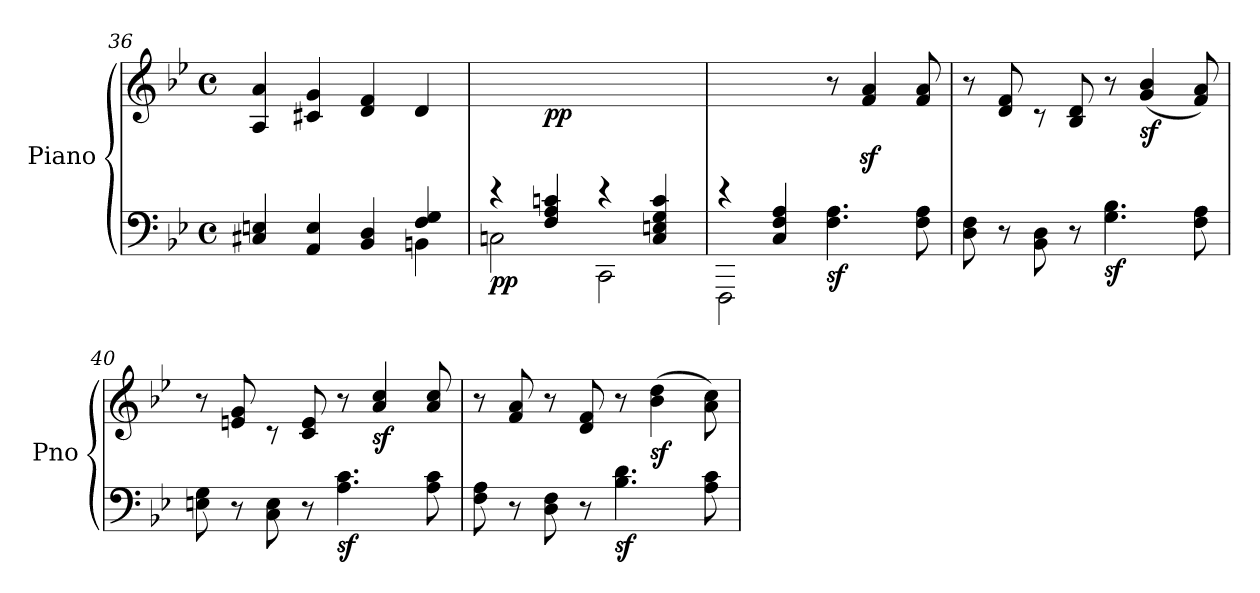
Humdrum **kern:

**kern	**kern	**dynam
*part1	*part1	*part1
*staff2	*staff1	*staff1/2
*I"Piano	*	*
*I'Pno	*	*
*clefF4	*clefG2	*
*k[b-e-]	*k[b-e-]	*
*M4/4	*M4/4	*
*met(c)	*met(c)	*
=36	=36	=36
*^	*	*
2.ryy	4C#X/ 4En/	4A/ 4a/	.
.	4AA/ 4E/	4c#X/ 4g/	.
.	4BB-/ 4D/	4d/ 4f/	.
4F/ 4G/	4BBn\	4d/	.
=37	=37	=37	=37
!	!	!	!LO:DY:b=2
4ryy	2Cn\	4rCC	pp
!	!	!	!LO:DY:b
4F/ 4A/ 4cn/	.	4ryy	pp
4ryy	2CC\	4rCC	.
4C/ 4En/ 4G/ 4c/	.	4ryy	.
!!LO:LB:g=z
=38	=38	=38	=38
4ryy	2FFF\	4rCC	.
4C/ 4F/ 4A/	.	4ryy	.
!	!	!	!LO:DY:b=2
2ryy	4.F\ 4.A\	8r	sf
.	.	4f/z< 4a/z<	.
.	8F\ 8A\	8f/ 8a/	.
!!LO:PB:g=z
=39	=39	=39	=39
*	*	*^	*
8ryy	8D\ 8F\	8r	8ryy	.
8r	8ryy	8ryy	8d/ 8f/	.
8ryy	8BB-\ 8D\	8rc	8ryy	.
8r	2ryy	8ryy	8B-/ 8d/	.
!	!	!	!	!LO:DY:b=2
4.G\ 4.B-\	.	8r	2ryy	sf
!	!	!	!	!LO:DY:b
.	.	(>4g/ 4b-/	.	sf
8F\ 8A\	8ryy	8f/ 8a/)	.	.
=40	=40	=40	=40	=40
8ryy	8En\ 8G\	8r	8ryy	.
8r	8ryy	8ryy	8en/ 8g/	.
8ryy	8C\ 8E\	8rc	8ryy	.
8r	2ryy	8ryy	8c/ 8e/	.
!	!	!	!	!LO:DY:b=2
4.A\ 4.c\	.	8r	2ryy	sf
!	!	!	!	!LO:DY:b
.	.	4a/ 4cc/	.	sf
8A\ 8c\	8ryy	8a/ 8cc/	.	.
=41	=41	=41	=41	=41
8ryy	8F\ 8A\	8r	8ryy	.
8r	8ryy	8ryy	8f/ 8a/	.
8ryy	8D\ 8F\	8r	8ryy	.
8r	2ryy	8ryy	8d/ 8f/	.
!	!	!	!	!LO:DY:b=2
4.B-\ 4.d\	.	8r	2ryy	sf
!	!	!	!	!LO:DY:b
.	.	(>4b-\ 4dd\	.	sf
8A\ 8c\	8ryy	8a\ 8cc\)	.	.
*v	*v	*	*	*
*	*v	*v	*
=	=	=
*-	*-	*-
